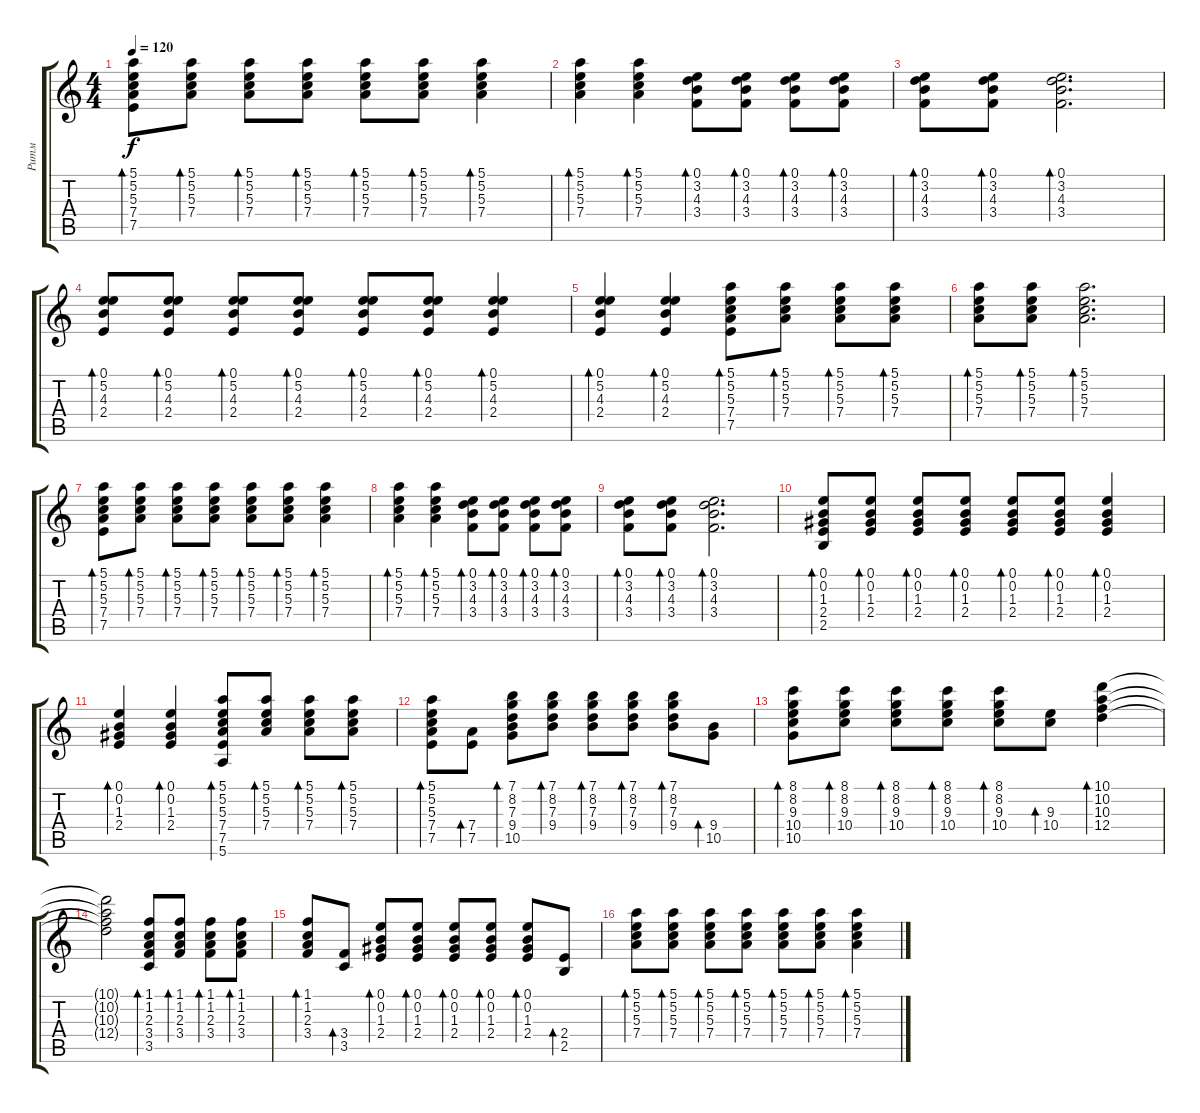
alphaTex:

\track ("Ритм" "Ритм") {instrument acousticguitarsteel}
\staff {score tabs}
\tuning (E4 B3 G3 D3 A2 E2) {hide}
\ts (4 4)
\tempo 120
\clef g2
\ks c
(5.1 5.2 5.3 7.4 7.5).8{bd 30 dy f instrument acousticguitarsteel} (5.1 5.2 5.3 7.4).8{bd 60} (5.1 5.2 5.3 7.4).8{bd 60} (5.1 5.2 5.3 7.4).8{bd 60} (5.1 5.2 5.3 7.4).8{bd 60} (5.1 5.2 5.3 7.4).8{bd 60} (5.1 5.2 5.3 7.4).4{bd 60} |
(5.1 5.2 5.3 7.4).4{bd 60} (5.1 5.2 5.3 7.4).4{bd 60} (0.1 3.2 4.3 3.4).8{bd 30} (0.1 3.2 4.3 3.4).8{bd 60} (0.1 3.2 4.3 3.4).8{bd 60} (0.1 3.2 4.3 3.4).8{bd 60} |
(0.1 3.2 4.3 3.4).8{bd 60} (0.1 3.2 4.3 3.4).8{bd 60} (0.1 3.2 4.3 3.4).2{d bd 60} |
(0.1 5.2 4.3 2.4).8{bd 30} (0.1 5.2 4.3 2.4).8{bd 60} (0.1 5.2 4.3 2.4).8{bd 60} (0.1 5.2 4.3 2.4).8{bd 60} (0.1 5.2 4.3 2.4).8{bd 60} (0.1 5.2 4.3 2.4).8{bd 60} (0.1 5.2 4.3 2.4).4{bd 60} |
(0.1 5.2 4.3 2.4).4{bd 60} (0.1 5.2 4.3 2.4).4{bd 60} (5.1 5.2 5.3 7.4 7.5).8{bd 30} (5.1 5.2 5.3 7.4).8{bd 60} (5.1 5.2 5.3 7.4).8{bd 60} (5.1 5.2 5.3 7.4).8{bd 60} |
(5.1 5.2 5.3 7.4).8{bd 60} (5.1 5.2 5.3 7.4).8{bd 60} (5.1 5.2 5.3 7.4).2{d bd 60} |
(5.1 5.2 5.3 7.4 7.5).8{bd 30} (5.1 5.2 5.3 7.4).8{bd 60} (5.1 5.2 5.3 7.4).8{bd 60} (5.1 5.2 5.3 7.4).8{bd 60} (5.1 5.2 5.3 7.4).8{bd 60} (5.1 5.2 5.3 7.4).8{bd 60} (5.1 5.2 5.3 7.4).4{bd 60} |
(5.1 5.2 5.3 7.4).4{bd 60} (5.1 5.2 5.3 7.4).4{bd 60} (0.1 3.2 4.3 3.4).8{bd 30} (0.1 3.2 4.3 3.4).8{bd 60} (0.1 3.2 4.3 3.4).8{bd 60} (0.1 3.2 4.3 3.4).8{bd 60} |
(0.1 3.2 4.3 3.4).8{bd 60} (0.1 3.2 4.3 3.4).8{bd 60} (0.1 3.2 4.3 3.4).2{d bd 60} |
(0.1 0.2 1.3 2.4 2.5).8{bd 30} (0.1 0.2 1.3 2.4).8{bd 60} (0.1 0.2 1.3 2.4).8{bd 60} (0.1 0.2 1.3 2.4).8{bd 60} (0.1 0.2 1.3 2.4).8{bd 60} (0.1 0.2 1.3 2.4).8{bd 60} (0.1 0.2 1.3 2.4).4{bd 60} |
(0.1 0.2 1.3 2.4).4{bd 60} (0.1 0.2 1.3 2.4).4{bd 60} (5.1 5.2 5.3 7.4 7.5 5.6).8{bd 30} (5.1 5.2 5.3 7.4).8{bd 60} (5.1 5.2 5.3 7.4).8{bd 60} (5.1 5.2 5.3 7.4).8{bd 60} |
(5.1 5.2 5.3 7.4 7.5).8{bd 60} (7.4 7.5).8{bd 30} (7.1 8.2 7.3 9.4 10.5).8{bd 60} (7.1 8.2 7.3 9.4).8{bd 60} (7.1 8.2 7.3 9.4).8{bd 60} (7.1 8.2 7.3 9.4).8{bd 60} (7.1 8.2 7.3 9.4).8{bd 60} (9.4 10.5).8{bd 30} |
(8.1 8.2 9.3 10.4 10.5).8{bd 60} (8.1 8.2 9.3 10.4).8{bd 60} (8.1 8.2 9.3 10.4).8{bd 60} (8.1 8.2 9.3 10.4).8{bd 60} (8.1 8.2 9.3 10.4).8{bd 60} (9.3 10.4).8{bd 30} (10.1 10.2 10.3 12.4).4{bd 120} |
(10.1{t} 10.2{t} 10.3{t} 12.4{t}).2 (1.1 1.2 2.3 3.4 3.5).8{bd 30} (1.1 1.2 2.3 3.4).8{bd 60} (1.1 1.2 2.3 3.4).8{bd 60} (1.1 1.2 2.3 3.4).8{bd 60} |
(1.1 1.2 2.3 3.4).8{bd 60} (3.4 3.5).8{bd 60} (0.1 0.2 1.3 2.4).8{bd 30} (0.1 0.2 1.3 2.4).8{bd 60} (0.1 0.2 1.3 2.4).8{bd 60} (0.1 0.2 1.3 2.4).8{bd 60} (0.1 0.2 1.3 2.4).8{bd 60} (2.4 2.5).8{bd 30} |
(5.1 5.2 5.3 7.4).8{bd 30} (5.1 5.2 5.3 7.4).8{bd 60} (5.1 5.2 5.3 7.4).8{bd 60} (5.1 5.2 5.3 7.4).8{bd 60} (5.1 5.2 5.3 7.4).8{bd 60} (5.1 5.2 5.3 7.4).8{bd 60} (5.1 5.2 5.3 7.4).4{bd 30}
